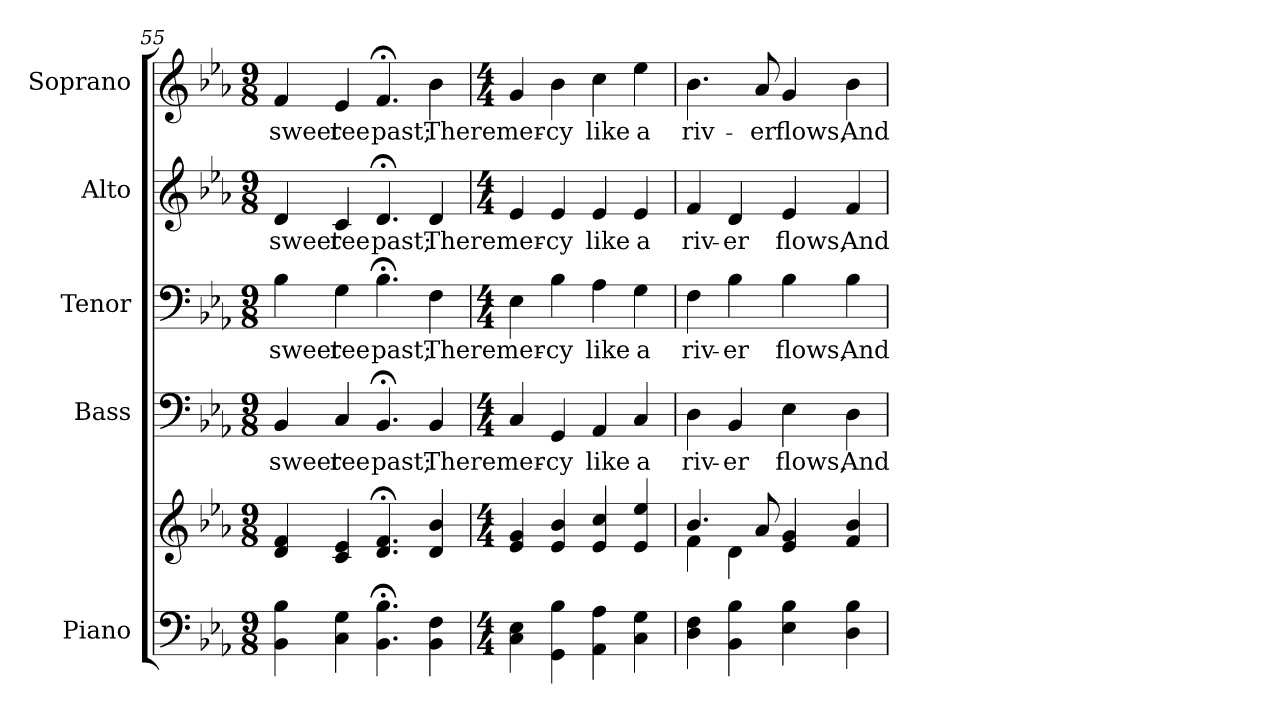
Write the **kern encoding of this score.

**kern	**kern	**kern	**text	**kern	**text	**kern	**text	**kern	**text
*part5	*part5	*part4	*part4	*part3	*part3	*part2	*part2	*part1	*part1
*staff6	*staff5	*staff4	*staff4	*staff3	*staff3	*staff2	*staff2	*staff1	*staff1
*I"Piano	*	*I"Bass	*	*I"Tenor	*	*I"Alto	*	*I"Soprano	*
*I'Pno.	*	*I'B.	*	*I'T.	*	*I'A.	*	*I'S.	*
*clefF4	*clefG2	*clefF4	*	*clefF4	*	*clefG2	*	*clefG2	*
*k[b-e-a-]	*k[b-e-a-]	*k[b-e-a-]	*	*k[b-e-a-]	*	*k[b-e-a-]	*	*k[b-e-a-]	*
*E-:	*E-:	*E-:	*	*E-:	*	*E-:	*	*E-:	*
*M9/8	*M9/8	*M9/8	*	*M9/8	*	*M9/8	*	*M9/8	*
=55	=55	=55	=55	=55	=55	=55	=55	=55	=55
!	!	!	!LO:LY:b:color=#000000	!	!	!	!	!	!
!	!	!	!	!	!LO:LY:b:color=#000000	!	!	!	!
!	!	!	!	!	!	!	!LO:LY:b:color=#000000	!	!
!	!	!	!	!	!	!	!	!	!LO:LY:b:color=#000000
4BB-i\ 4B-i	4di/ 4fi	4BB-i/	sweet	4B-i\	sweet	4di/	sweet	4fi/	sweet
!	!	!	!LO:LY:b:color=#000000	!	!	!	!	!	!
!	!	!	!	!	!LO:LY:b:color=#000000	!	!	!	!
!	!	!	!	!	!	!	!LO:LY:b:color=#000000	!	!
!	!	!	!	!	!	!	!	!	!LO:LY:b:color=#000000
4Ci\ 4Gi	4ci/ 4e-i	4Ci/	ree	4Gi\	ree	4ci/	ree	4e-i/	ree
!	!	!	!LO:LY:b:color=#000000	!	!	!	!	!	!
!	!	!	!	!	!LO:LY:b:color=#000000	!	!	!	!
!	!	!	!	!	!	!	!LO:LY:b:color=#000000	!	!
!	!	!	!	!	!	!	!	!	!LO:LY:b:color=#000000
4.BB-i\; 4.B-i;	4.di/; 4.fi;	4.BB-;i/	past;	4.B-;i\	past;	4.d;i/	past;	4.f;i/	past;
!	!	!	!LO:LY:b:color=#000000	!	!	!	!	!	!
!	!	!	!	!	!LO:LY:b:color=#000000	!	!	!	!
!	!	!	!	!	!	!	!LO:LY:b:color=#000000	!	!
!	!	!	!	!	!	!	!	!	!LO:LY:b:color=#000000
4BB-i\ 4Fi	4di/ 4b-i	4BB-i/	There	4Fi\	There	4di/	There	4b-i\	There
!!LO:PB:g=z
=56	=56	=56	=56	=56	=56	=56	=56	=56	=56
*M4/4	*M4/4	*M4/4	*	*M4/4	*	*M4/4	*	*M4/4	*
!	!	!	!LO:LY:b:color=#000000	!	!	!	!	!	!
!	!	!	!	!	!LO:LY:b:color=#000000	!	!	!	!
!	!	!	!	!	!	!	!LO:LY:b:color=#000000	!	!
!	!	!	!	!	!	!	!	!	!LO:LY:b:color=#000000
4Ci\ 4E-i	4e-i/ 4gi	4Ci/	mer-	4E-i\	mer-	4e-i/	mer-	4gi/	mer-
!	!	!	!LO:LY:b:color=#000000	!	!	!	!	!	!
!	!	!	!	!	!LO:LY:b:color=#000000	!	!	!	!
!	!	!	!	!	!	!	!LO:LY:b:color=#000000	!	!
!	!	!	!	!	!	!	!	!	!LO:LY:b:color=#000000
4GGi\ 4B-i	4e-i/ 4b-i	4GGi/	-cy	4B-i\	-cy	4e-i/	-cy	4b-i\	-cy
!	!	!	!LO:LY:b:color=#000000	!	!	!	!	!	!
!	!	!	!	!	!LO:LY:b:color=#000000	!	!	!	!
!	!	!	!	!	!	!	!LO:LY:b:color=#000000	!	!
!	!	!	!	!	!	!	!	!	!LO:LY:b:color=#000000
4AA-i\ 4A-i	4e-i/ 4cci	4AA-i/	like	4A-i\	like	4e-i/	like	4cci\	like
!	!	!	!LO:LY:b:color=#000000	!	!	!	!	!	!
!	!	!	!	!	!LO:LY:b:color=#000000	!	!	!	!
!	!	!	!	!	!	!	!LO:LY:b:color=#000000	!	!
!	!	!	!	!	!	!	!	!	!LO:LY:b:color=#000000
4Ci\ 4Gi	4e-i/ 4ee-i	4Ci/	a	4Gi\	a	4e-i/	a	4ee-i\	a
=57	=57	=57	=57	=57	=57	=57	=57	=57	=57
*	*^	*	*	*	*	*	*	*	*
!	!	!	!	!LO:LY:b:color=#000000	!	!	!	!	!	!
!	!	!	!	!	!	!LO:LY:b:color=#000000	!	!	!	!
!	!	!	!	!	!	!	!	!LO:LY:b:color=#000000	!	!
!	!	!	!	!	!	!	!	!	!	!LO:LY:b:color=#000000
4Di\ 4Fi	4.b-i/	4fi\	4Di\	riv-	4Fi\	riv-	4fi/	riv-	4.b-i\	riv-
!	!	!	!	!LO:LY:b:color=#000000	!	!	!	!	!	!
!	!	!	!	!	!	!LO:LY:b:color=#000000	!	!	!	!
!	!	!	!	!	!	!	!	!LO:LY:b:color=#000000	!	!
4BB-i\ 4B-i	.	4di\	4BB-i/	-er	4B-i\	-er	4di/	-er	.	.
!	!	!	!	!	!	!	!	!	!	!LO:LY:b:color=#000000
.	8a-i/	.	.	.	.	.	.	.	8a-i/	-er
!	!	!	!	!LO:LY:b:color=#000000	!	!	!	!	!	!
!	!	!	!	!	!	!LO:LY:b:color=#000000	!	!	!	!
!	!	!	!	!	!	!	!	!LO:LY:b:color=#000000	!	!
!	!	!	!	!	!	!	!	!	!	!LO:LY:b:color=#000000
4E-i\ 4B-i	4e-i/ 4gi	2ryy	4E-i\	flows,	4B-i\	flows,	4e-i/	flows,	4gi/	flows,
!	!	!	!	!LO:LY:b:color=#000000	!	!	!	!	!	!
!	!	!	!	!	!	!LO:LY:b:color=#000000	!	!	!	!
!	!	!	!	!	!	!	!	!LO:LY:b:color=#000000	!	!
!	!	!	!	!	!	!	!	!	!	!LO:LY:b:color=#000000
4Di\ 4B-i	4fi/ 4b-i	.	4Di\	And	4B-i\	And	4fi/	And	4b-i\	And
*	*v	*v	*	*	*	*	*	*	*	*
=	=	=	=	=	=	=	=	=	=
*-	*-	*-	*-	*-	*-	*-	*-	*-	*-
